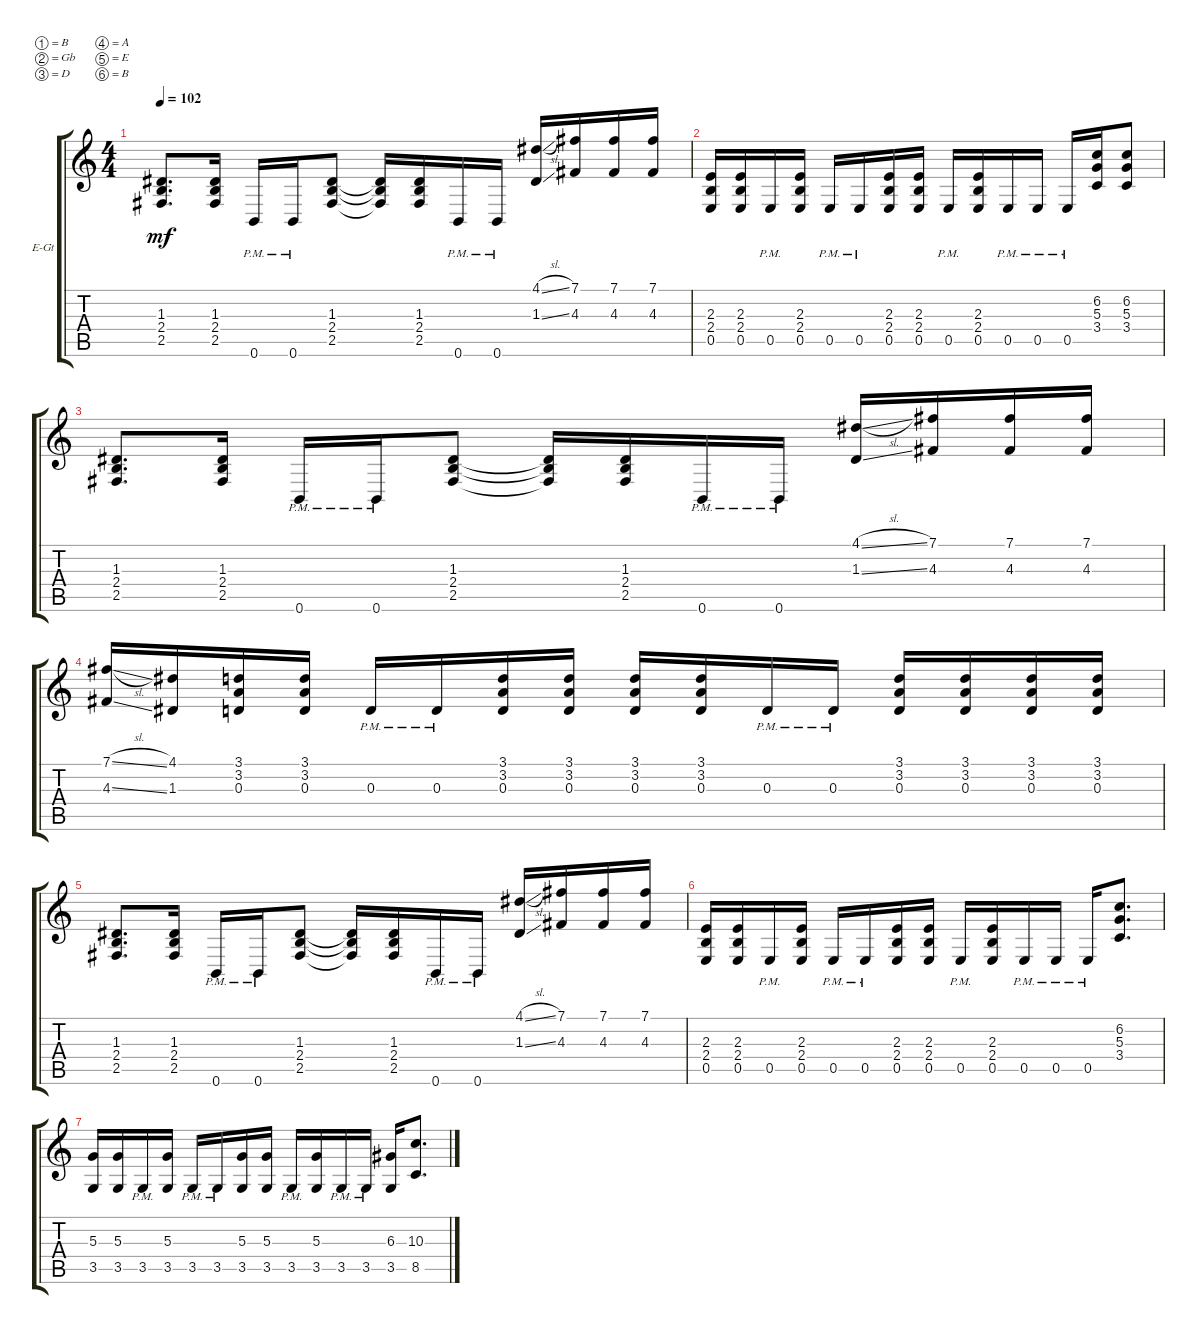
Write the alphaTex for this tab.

\bracketExtendMode groupsimilarinstruments
\firstSystemTrackNameOrientation horizontal
\otherSystemsTrackNameOrientation horizontal
\track ("Electric Guitar 2" "E-Gt") {instrument distortionguitar}
\staff {score tabs}
\tuning (B3 Gb3 D3 A2 E2 B1)
\ts (4 4)
\tempo 102
\clef g2
\ks c
(2.5 2.4 1.3).8{d dy mf} (2.5 2.4 1.3).16 0.6{pm}.16 0.6{pm}.16 (2.5 2.4 1.3).8 (2.5{t} 2.4{t} 1.3{t}).16 (2.5 2.4 1.3).16 0.6{pm}.16 0.6{pm}.16 (1.3{sl} 4.1{sl}).16 (4.3 7.1).16 (7.1 4.3).16 (7.1 4.3).16 |
(2.4 2.3 0.5).16 (0.5 2.4 2.3).16 0.5{pm}.16 (0.5 2.4 2.3).16 0.5{pm}.16 0.5{pm}.16 (0.5 2.4 2.3).16 (0.5 2.4 2.3).16 0.5{pm}.16 (0.5 2.4 2.3).16 0.5{pm}.16 0.5{pm}.16 0.5{pm}.16 (3.4 5.3 6.2).16 (3.4 5.3 6.2).8 |
(2.5 2.4 1.3).8{d} (2.5 2.4 1.3).16 0.6{pm}.16 0.6{pm}.16 (2.5 2.4 1.3).8 (2.5{t} 2.4{t} 1.3{t}).16 (2.5 2.4 1.3).16 0.6{pm}.16 0.6{pm}.16 (1.3{sl} 4.1{sl}).16 (4.3 7.1).16 (7.1 4.3).16 (7.1 4.3).16 |
(4.3{sl} 7.1{sl}).16 (1.3 4.1).16 (0.3 3.2 3.1).16 (3.1 3.2 0.3).16 0.3{pm}.16 0.3{pm}.16 (0.3 3.2 3.1).16 (0.3 3.2 3.1).16 (0.3 3.2 3.1).16 (0.3 3.2 3.1).16 0.3{pm}.16 0.3{pm}.16 (0.3 3.2 3.1).16 (0.3 3.2 3.1).16 (0.3 3.2 3.1).16 (0.3 3.2 3.1).16 |
(2.5 2.4 1.3).8{d} (2.5 2.4 1.3).16 0.6{pm}.16 0.6{pm}.16 (2.5 2.4 1.3).8 (2.5{t} 2.4{t} 1.3{t}).16 (2.5 2.4 1.3).16 0.6{pm}.16 0.6{pm}.16 (1.3{sl} 4.1{sl}).16 (4.3 7.1).16 (7.1 4.3).16 (7.1 4.3).16 |
(2.4 2.3 0.5).16 (0.5 2.4 2.3).16 0.5{pm}.16 (0.5 2.4 2.3).16 0.5{pm}.16 0.5{pm}.16 (0.5 2.4 2.3).16 (0.5 2.4 2.3).16 0.5{pm}.16 (0.5 2.4 2.3).16 0.5{pm}.16 0.5{pm}.16 0.5{pm}.16 (3.4 5.3 6.2).8{d} |
(3.5 5.3).16 (3.5 5.3).16 3.5{pm}.16 (3.5 5.3).16 3.5{pm}.16 3.5{pm}.16 (3.5 5.3).16 (3.5 5.3).16 3.5{pm}.16 (3.5 5.3).16 3.5{pm}.16 3.5{pm}.16 (3.5 6.3).16 (8.5 10.3).8{d}
